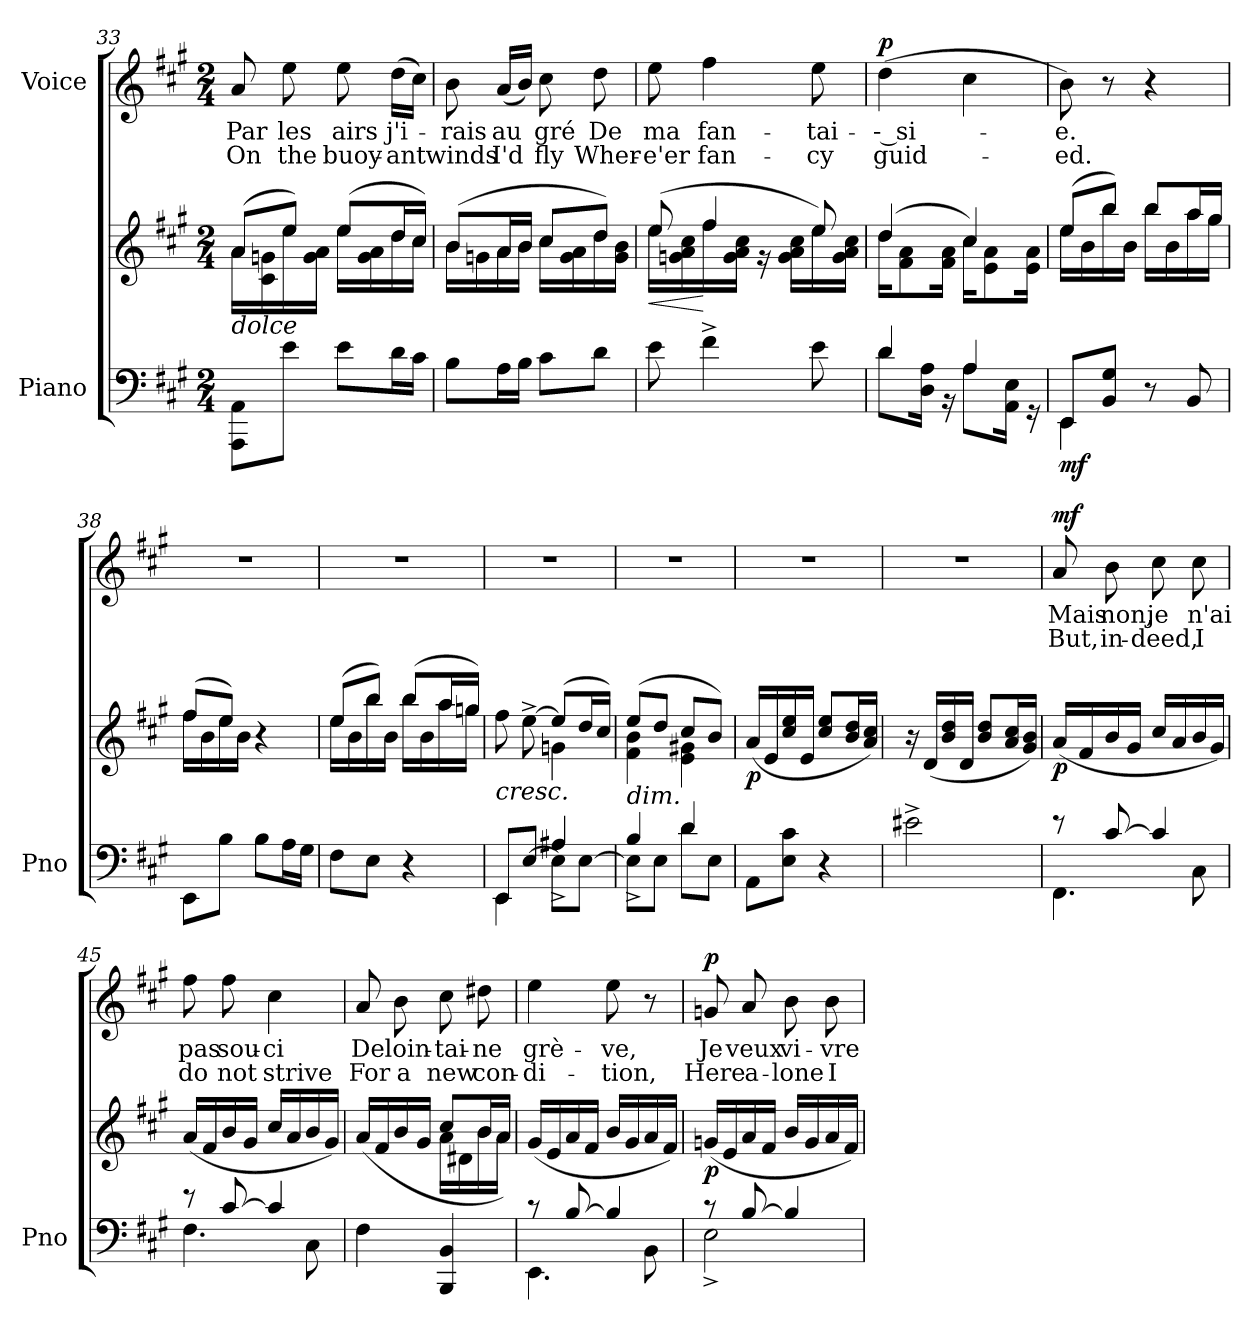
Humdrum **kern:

**kern	**kern	**dynam	**kern	**text	**text	**dynam
*part2	*part2	*part2	*part1	*part1	*part1	*part1
*staff3	*staff2	*staff2/3	*staff1	*staff1	*staff1	*staff1
*I"Piano	*	*	*I"Voice	*	*	*
*I'Pno	*	*	*	*	*	*
*clefF4	*clefG2	*	*clefG2	*	*	*
*k[f#c#g#]	*k[f#c#g#]	*	*k[f#c#g#]	*	*	*
*M2/4	*M2/4	*	*M2/4	*	*	*
=33	=33	=33	=33	=33	=33	=33
*	*^	*	*	*	*	*
!LO:TX:i:t=dolce	!	!	!	!	!	!	!
8AAA\ 8AA\L	(8a/L	16a\LL	.	8a/	Par	On	.
.	.	16c#\ 16gn\	.	.	.	.	.
8e\J	8ee/J)	16ee\	.	8ee\	les	the	.
.	.	16g\ 16a\JJ	.	.	.	.	.
8e\L	(8ee/L	16ee\LL	.	8ee\	airs	buoy-	.
.	.	16g\ 16a\	.	.	.	.	.
16d\L	16dd/L	16dd\	.	(16dd\LL	j'i-	-ant	.
16c#\JJ	16cc#/JJ)	16cc#\JJ	.	16cc#\JJ)	.	.	.
=34	=34	=34	=34	=34	=34	=34	=34
8B\L	(8b/L	16b\LL	.	8b\	-rais	winds	.
.	.	16gn\	.	.	.	.	.
16A\L	16a/L	16a\	.	(16a/LL	au	I'd	.
16B\JJ	16b/JJ	16b\JJ	.	16b/JJ)	.	.	.
8c#\L	8cc#/L	16cc#\LL	.	8cc#\	gré	fly	.
.	.	16g\ 16a\	.	.	.	.	.
8d\J	8dd/J)	16dd\	.	8dd\	De	Wher-	.
.	.	16g\ 16b\JJ	.	.	.	.	.
=35	=35	=35	=35	=35	=35	=35	=35
!	!	!	!LO:HP:b	!	!	!	!
8e\	(8ee/	16ee\LL	<	8ee\	ma	-e'er	.
.	.	16gn\ 16a\ 16cc#\	.	.	.	.	.
4f#^\	4ff#/	16ff#\	[	4ff#\	fan-	fan-	.
.	.	16g\ 16a\ 16cc#\JJ	.	.	.	.	.
.	.	16r	.	.	.	.	.
.	.	16g\ 16a\ 16cc#\LL	.	.	.	.	.
8e\	8ee/)	16ee\	.	8ee\	-tai-	-cy	.
.	.	16g\ 16a\ 16cc#\JJ	.	.	.	.	.
=36	=36	=36	=36	=36	=36	=36	=36
*^	*	*	*	*	*	*	*
!	!	!	!	!	!	!	!	!LO:DY:b
4d/	8d\L	(4dd/	16dd\KL	.	(4dd\	-- si-	guid-	p
.	.	.	8f#\ 8a\	.	.	.	.	.
.	16D\ 16A\Jk	.	.	.	.	.	.	.
.	16r	.	16f#\ 16a\Jk	.	.	.	.	.
4A/	8A\L	4cc#/)	16cc#\KL	.	4cc#\	.	.	.
.	.	.	8e\ 8a\	.	.	.	.	.
.	16AA\ 16E\Jk	.	.	.	.	.	.	.
.	16r	.	16e\ 16a\Jk	.	.	.	.	.
=37	=37	=37	=37	=37	=37	=37	=37	=37
!	!	!	!	!LO:DY:b=2	!	!	!	!
8EE/L	4EE\	(8ee/L	16ee\LL	mf	8b\)	-e.	-ed.	.
.	.	.	16b\	.	.	.	.	.
8BB/ 8G#/J	.	8bb/J)	16bb\	.	8r	.	.	.
.	.	.	16b\JJ	.	.	.	.	.
8r	4ryy	8bb/L	16bb\LL	.	4r	.	.	.
.	.	.	16b\	.	.	.	.	.
8BB/	.	16aa/L	16aa\	.	.	.	.	.
.	.	16gg#/JJ	16gg#\JJ	.	.	.	.	.
*v	*v	*	*	*	*	*	*	*
=38	=38	=38	=38	=38	=38	=38	=38
8EE\L	(8ff#/L	16ff#\LL	.	2r	.	.	.
.	.	16b\	.	.	.	.	.
8B\J	8ee/J)	16ee\	.	.	.	.	.
.	.	16b\JJ	.	.	.	.	.
8B\L	4r	4ryy	.	.	.	.	.
16A\L	.	.	.	.	.	.	.
16G#\JJ	.	.	.	.	.	.	.
=39	=39	=39	=39	=39	=39	=39	=39
8F#\L	(8ee/L	16ee\LL	.	2r	.	.	.
.	.	16b\	.	.	.	.	.
8E\J	8bb/J)	16bb\	.	.	.	.	.
.	.	16b\JJ	.	.	.	.	.
4r	(8bb/L	16bb\LL	.	.	.	.	.
.	.	16b\	.	.	.	.	.
.	16aa/L	16aa\	.	.	.	.	.
.	16ggn/JJ)	16gg\JJ	.	.	.	.	.
=40	=40	=40	=40	=40	=40	=40	=40
*^	*	*	*	*	*	*	*
!	!	!LO:TX:b:i:t=cresc.	!	!	!	!	!	!
8EE/L	4EE\	8ryy	8ff#\	.	2r	.	.	.
[8E/J	.	[8ee^\	8ryy	.	.	.	.	.
8E\L]	4A#X^/	(8ee/L]	4gn\	.	.	.	.	.
[8E\J	.	16dd/L	.	.	.	.	.	.
.	.	16cc#/JJ)	.	.	.	.	.	.
=41	=41	=41	=41	=41	=41	=41	=41	=41
!	!	!LO:TX:b:i:t=dim.	!	!	!	!	!	!
8E\L]	4B^/	(8ee/L	4f#\ 4b\	.	2r	.	.	.
8E\J	.	8dd/J	.	.	.	.	.	.
8d\L	4d/	8cc#/L	4e\ 4g#X\	.	.	.	.	.
8E\J	.	8b/J)	.	.	.	.	.	.
*v	*v	*	*	*	*	*	*	*
*	*v	*v	*	*	*	*	*
=42	=42	=42	=42	=42	=42	=42
!	!	!LO:DY:b	!	!	!	!
8AA\L	(16a/LL	p	2r	.	.	.
.	16e/	.	.	.	.	.
8E\ 8c#\J	16cc#/ 16ee/	.	.	.	.	.
.	16e/JJ	.	.	.	.	.
4r	8cc#/ 8ee/L	.	.	.	.	.
.	16b/ 16dd/L	.	.	.	.	.
.	16a/ 16cc#/JJ)	.	.	.	.	.
=43	=43	=43	=43	=43	=43	=43
2e#X^\	16r	.	2r	.	.	.
.	(16d/LL	.	.	.	.	.
.	16b/ 16dd/	.	.	.	.	.
.	16d/JJ	.	.	.	.	.
.	8b/ 8dd/L	.	.	.	.	.
.	16a/ 16cc#/L	.	.	.	.	.
.	16g#/ 16b/JJ)	.	.	.	.	.
=44	=44	=44	=44	=44	=44	=44
*^	*	*	*	*	*	*
!	!	!	!LO:DY:b	!	!	!	!LO:DY:b
8r	4.FF#\	(16a/LL	p	8a/	Mais	But,	mf
.	.	16f#/	.	.	.	.	.
[8c#/	.	16b/	.	8b\	non,	in-	.
.	.	16g#/JJ	.	.	.	.	.
4c#/]	.	16cc#/LL	.	8cc#\	je	-deed,	.
.	.	16a/	.	.	.	.	.
.	8C#\	16b/	.	8cc#\	n'ai	I	.
.	.	16g#/JJ)	.	.	.	.	.
=45	=45	=45	=45	=45	=45	=45	=45
8r	4.F#\	(16a/LL	.	8ff#\	pas	do	.
.	.	16f#/	.	.	.	.	.
[8c#/	.	16b/	.	8ff#\	sou-	not	.
.	.	16g#/JJ	.	.	.	.	.
4c#/]	.	16cc#/LL	.	4cc#\	-ci	strive	.
.	.	16a/	.	.	.	.	.
.	8C#\	16b/	.	.	.	.	.
.	.	16g#/JJ)	.	.	.	.	.
*v	*v	*	*	*	*	*	*
=46	=46	=46	=46	=46	=46	=46
*	*^	*	*	*	*	*
4F#\	(16a/LL	4ryy	.	8a/	De	For	.
.	16f#/	.	.	.	.	.	.
.	16b/	.	.	8b\	loin-	a	.
.	16g#/JJ	.	.	.	.	.	.
4BBB/ 4BB/	8cc#/L	16a\LL	.	8cc#\	-tai-	new	.
.	.	16d#X\	.	.	.	.	.
.	16b/L	16b\	.	8dd#X\	-ne	con-	.
.	16a/JJ)	16a\JJ	.	.	.	.	.
*	*v	*v	*	*	*	*	*
=47	=47	=47	=47	=47	=47	=47
*^	*	*	*	*	*	*
8r	4.EE\	(16g#/LL	.	4ee\	grè-	-di-	.
.	.	16e/	.	.	.	.	.
[8B/	.	16a/	.	.	.	.	.
.	.	16f#/JJ	.	.	.	.	.
4B/]	.	16b/LL	.	8ee\	-ve,	-tion,	.
.	.	16g#/	.	.	.	.	.
.	8BB\	16a/	.	8r	.	.	.
.	.	16f#/JJ)	.	.	.	.	.
=48	=48	=48	=48	=48	=48	=48	=48
!	!	!	!LO:DY:b	!	!	!	!LO:DY:b
8r	2E^\	(16gn/LL	p	8gn/	Je	Here	p
.	.	16e/	.	.	.	.	.
[8B/	.	16a/	.	8a/	veux	a-	.
.	.	16f#/JJ	.	.	.	.	.
4B/]	.	16b/LL	.	8b\	vi-	-lone	.
.	.	16g/	.	.	.	.	.
.	.	16a/	.	8b\	-vre	I	.
.	.	16f#/JJ)	.	.	.	.	.
*v	*v	*	*	*	*	*	*
=	=	=	=	=	=	=
*-	*-	*-	*-	*-	*-	*-
